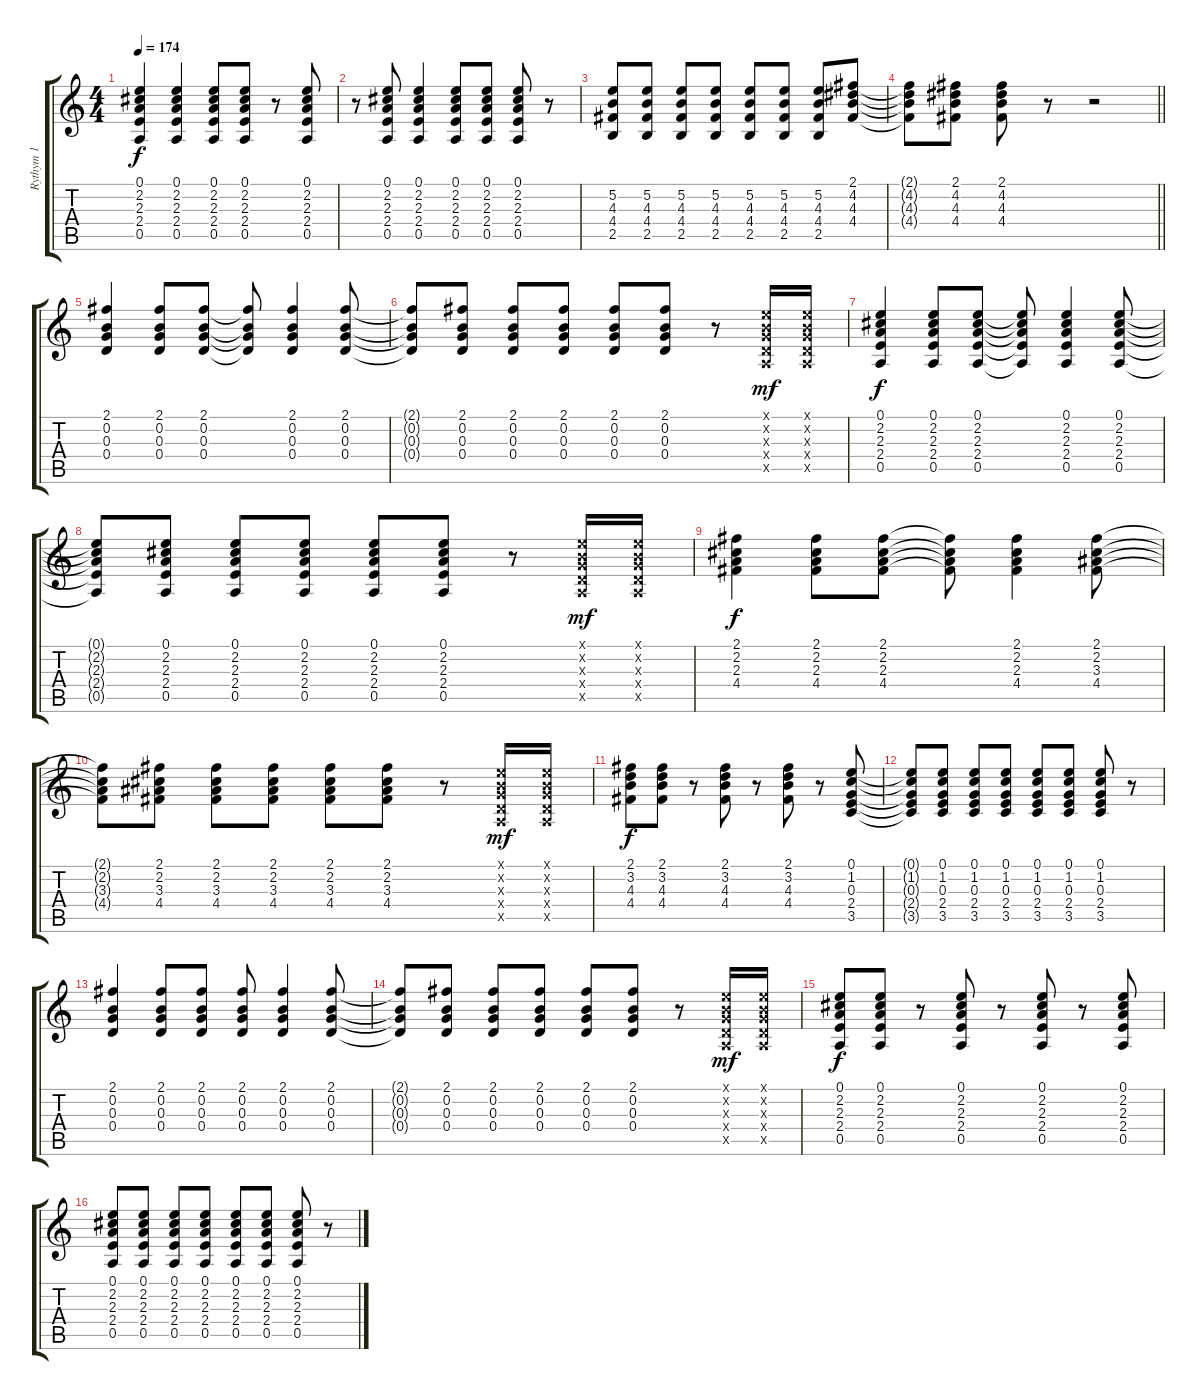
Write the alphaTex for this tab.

\track ("Rythym 1" "Rythym 1") {instrument distortionguitar}
\staff {score tabs}
\tuning (E4 B3 G3 D3 A2 E2) {hide}
\ts (4 4)
\tempo 174
\clef g2
\ks c
(0.1 2.2 2.3 2.4 0.5).4{dy f} (0.1 2.2 2.3 2.4 0.5).4 (0.1 2.2 2.3 2.4 0.5).8 (0.1 2.2 2.3 2.4 0.5).8 r.8 (0.1 2.2 2.3 2.4 0.5).8 |
r.8 (0.1 2.2 2.3 2.4 0.5).8 (0.1 2.2 2.3 2.4 0.5).4 (0.1 2.2 2.3 2.4 0.5).8 (0.1 2.2 2.3 2.4 0.5).8 (0.1 2.2 2.3 2.4 0.5).8 r.8 |
(5.2 4.3 4.4 2.5).8 (5.2 4.3 4.4 2.5).8 (5.2 4.3 4.4 2.5).8 (5.2 4.3 4.4 2.5).8 (5.2 4.3 4.4 2.5).8 (5.2 4.3 4.4 2.5).8 (5.2 4.3 4.4 2.5).8 (2.1 4.2 4.3 4.4).8 |
\barLineRight lightlight
(2.1{t} 4.2{t} 4.3{t} 4.4{t}).8 (2.1 4.2 4.3 4.4).8 (2.1 4.2 4.3 4.4).8 r.8 r.2 |
(2.1 0.2 0.3 0.4).4 (2.1 0.2 0.3 0.4).8 (2.1 0.2 0.3 0.4).8 (2.1{t} 0.2{t} 0.3{t} 0.4{t}).8 (2.1 0.2 0.3 0.4).4 (2.1 0.2 0.3 0.4).8 |
(2.1{t} 0.2{t} 0.3{t} 0.4{t}).8 (2.1 0.2 0.3 0.4).8 (2.1 0.2 0.3 0.4).8 (2.1 0.2 0.3 0.4).8 (2.1 0.2 0.3 0.4).8 (2.1 0.2 0.3 0.4).8 r.8 (0.1{x} 0.2{x} 0.3{x} 0.4{x} 0.5{x}).16{dy mf} (0.1{x} 0.2{x} 0.3{x} 0.4{x} 0.5{x}).16 |
(0.1 2.2 2.3 2.4 0.5).4{dy f} (0.1 2.2 2.3 2.4 0.5).8 (0.1 2.2 2.3 2.4 0.5).8 (0.1{t} 2.2{t} 2.3{t} 2.4{t} 0.5{t}).8 (0.1 2.2 2.3 2.4 0.5).4 (0.1 2.2 2.3 2.4 0.5).8 |
(0.1{t} 2.2{t} 2.3{t} 2.4{t} 0.5{t}).8 (0.1 2.2 2.3 2.4 0.5).8 (0.1 2.2 2.3 2.4 0.5).8 (0.1 2.2 2.3 2.4 0.5).8 (0.1 2.2 2.3 2.4 0.5).8 (0.1 2.2 2.3 2.4 0.5).8 r.8 (0.1{x} 0.2{x} 0.3{x} 0.4{x} 0.5{x}).16{dy mf} (0.1{x} 0.2{x} 0.3{x} 0.4{x} 0.5{x}).16 |
(2.1 2.2 2.3 4.4).4{dy f} (2.1 2.2 2.3 4.4).8 (2.1 2.2 2.3 4.4).8 (2.1{t} 2.2{t} 2.3{t} 4.4{t}).8 (2.1 2.2 2.3 4.4).4 (2.1 2.2 3.3 4.4).8 |
(2.1{t} 2.2{t} 3.3{t} 4.4{t}).8 (2.1 2.2 3.3 4.4).8 (2.1 2.2 3.3 4.4).8 (2.1 2.2 3.3 4.4).8 (2.1 2.2 3.3 4.4).8 (2.1 2.2 3.3 4.4).8 r.8 (0.1{x} 0.2{x} 0.3{x} 0.4{x} 0.5{x}).16{dy mf} (0.1{x} 0.2{x} 0.3{x} 0.4{x} 0.5{x}).16 |
(2.1 3.2 4.3 4.4).8{dy f} (2.1 3.2 4.3 4.4).8 r.8 (2.1 3.2 4.3 4.4).8 r.8 (2.1 3.2 4.3 4.4).8 r.8 (0.1 1.2 0.3 2.4 3.5).8 |
(0.1{t} 1.2{t} 0.3{t} 2.4{t} 3.5{t}).8 (0.1 1.2 0.3 2.4 3.5).8 (0.1 1.2 0.3 2.4 3.5).8 (0.1 1.2 0.3 2.4 3.5).8 (0.1 1.2 0.3 2.4 3.5).8 (0.1 1.2 0.3 2.4 3.5).8 (0.1 1.2 0.3 2.4 3.5).8 r.8 |
(2.1 0.2 0.3 0.4).4 (2.1 0.2 0.3 0.4).8 (2.1 0.2 0.3 0.4).8 (2.1 0.2 0.3 0.4).8 (2.1 0.2 0.3 0.4).4 (2.1 0.2 0.3 0.4).8 |
(2.1{t} 0.2{t} 0.3{t} 0.4{t}).8 (2.1 0.2 0.3 0.4).8 (2.1 0.2 0.3 0.4).8 (2.1 0.2 0.3 0.4).8 (2.1 0.2 0.3 0.4).8 (2.1 0.2 0.3 0.4).8 r.8 (0.1{x} 0.2{x} 0.3{x} 0.4{x} 0.5{x}).16{dy mf} (0.1{x} 0.2{x} 0.3{x} 0.4{x} 0.5{x}).16 |
(0.1 2.2 2.3 2.4 0.5).8{dy f} (0.1 2.2 2.3 2.4 0.5).8 r.8 (0.1 2.2 2.3 2.4 0.5).8 r.8 (0.1 2.2 2.3 2.4 0.5).8 r.8 (0.1 2.2 2.3 2.4 0.5).8 |
(0.1 2.2 2.3 2.4 0.5).8 (0.1 2.2 2.3 2.4 0.5).8 (0.1 2.2 2.3 2.4 0.5).8 (0.1 2.2 2.3 2.4 0.5).8 (0.1 2.2 2.3 2.4 0.5).8 (0.1 2.2 2.3 2.4 0.5).8 (0.1 2.2 2.3 2.4 0.5).8 r.8
